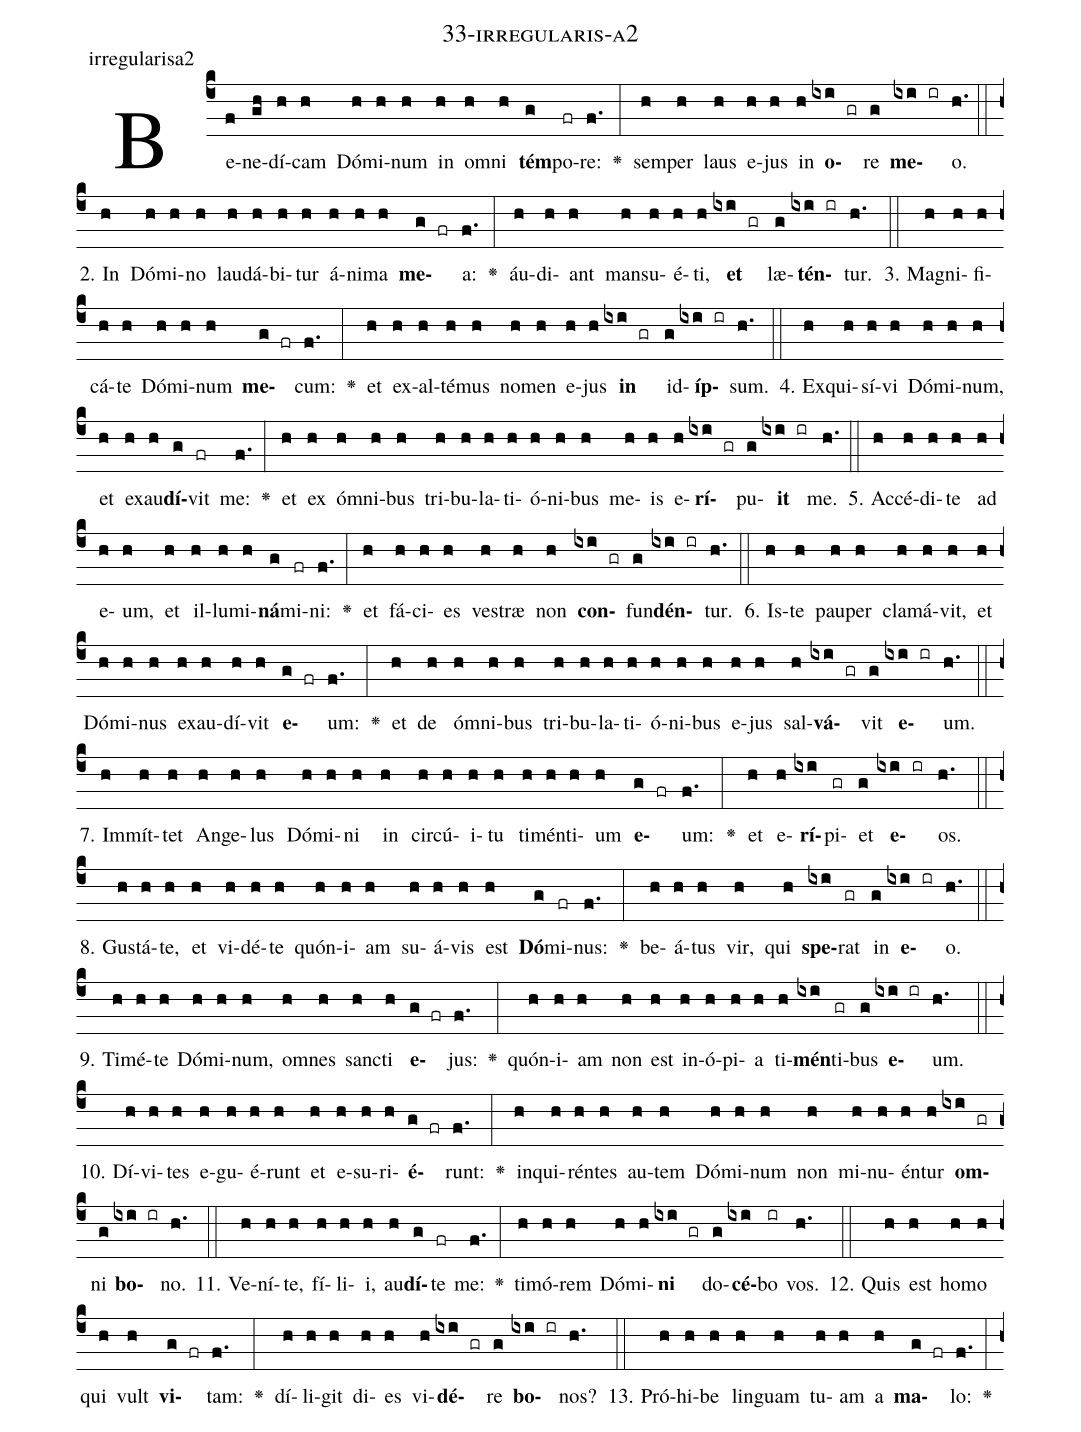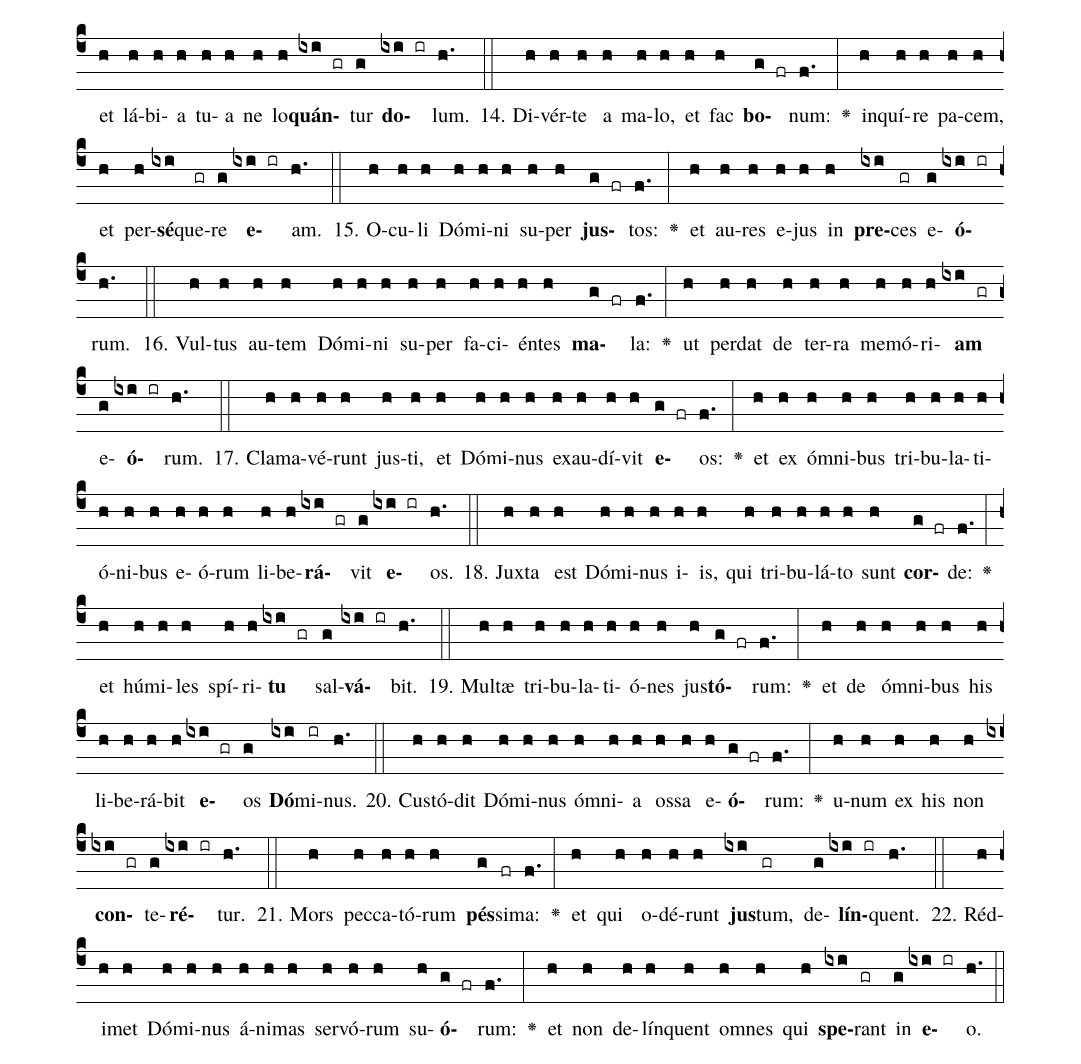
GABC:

name: 33-irregularis-a2;
annotation: irregularisa2;
%%
(c4)Be(f)ne(gh)dí(h)cam(h) Dó(h)mi(h)num(h) in(h) om(h)ni(h) <b>tém</b>(g)po(fr)re:(f.) <v>\greheightstar</v>(:) sem(h)per(h) laus(h) e(h)jus(h) in(h) <b>o</b>(ixi gr)re(g) <b>me</b>(ixi ir)o.(h.) (::)
2. In(h) Dó(h)mi(h)no(h) lau(h)dá(h)bi(h)tur(h) á(h)ni(h)ma(h) <b>me</b>(g fr)a:(f.) <v>\greheightstar</v>(:) áu(h)di(h)ant(h) man(h)su(h)é(h)ti,(h) <b>et</b>(ixi gr) læ(g)<b>tén</b>(ixi ir)tur.(h.) (::)
3. Ma(h)gni(h)fi(h)cá(h)te(h) Dó(h)mi(h)num(h) <b>me</b>(g fr)cum:(f.) <v>\greheightstar</v>(:) et(h) ex(h)al(h)té(h)mus(h) no(h)men(h) e(h)jus(h) <b>in</b>(ixi gr) id(g)<b>íp</b>(ixi ir)sum.(h.) (::)
4. Ex(h)qui(h)sí(h)vi(h) Dó(h)mi(h)num,(h) et(h) ex(h)au(h)<b>dí</b>(g)vit(fr) me:(f.) <v>\greheightstar</v>(:) et(h) ex(h) óm(h)ni(h)bus(h) tri(h)bu(h)la(h)ti(h)ó(h)ni(h)bus(h) me(h)is(h) e(h)<b>rí</b>(ixi gr)pu(g)<b>it</b>(ixi ir) me.(h.) (::)
5. Ac(h)cé(h)di(h)te(h) ad(h) e(h)um,(h) et(h) il(h)lu(h)mi(h)<b>ná</b>(g)mi(fr)ni:(f.) <v>\greheightstar</v>(:) et(h) fá(h)ci(h)es(h) ves(h)træ(h) non(h) <b>con</b>(ixi gr)fun(g)<b>dén</b>(ixi ir)tur.(h.) (::)
6. Is(h)te(h) pau(h)per(h) cla(h)má(h)vit,(h) et(h) Dó(h)mi(h)nus(h) ex(h)au(h)dí(h)vit(h) <b>e</b>(g fr)um:(f.) <v>\greheightstar</v>(:) et(h) de(h) óm(h)ni(h)bus(h) tri(h)bu(h)la(h)ti(h)ó(h)ni(h)bus(h) e(h)jus(h) sal(h)<b>vá</b>(ixi gr)vit(g) <b>e</b>(ixi ir)um.(h.) (::)
7. Im(h)mít(h)tet(h) An(h)ge(h)lus(h) Dó(h)mi(h)ni(h) in(h) cir(h)cú(h)i(h)tu(h) ti(h)mén(h)ti(h)um(h) <b>e</b>(g fr)um:(f.) <v>\greheightstar</v>(:) et(h) e(h)<b>rí</b>(ixi)pi(gr)et(g) <b>e</b>(ixi ir)os.(h.) (::)
8. Gus(h)tá(h)te,(h) et(h) vi(h)dé(h)te(h) quón(h)i(h)am(h) su(h)á(h)vis(h) est(h) <b>Dó</b>(g)mi(fr)nus:(f.) <v>\greheightstar</v>(:) be(h)á(h)tus(h) vir,(h) qui(h) <b>spe</b>(ixi)rat(gr) in(g) <b>e</b>(ixi ir)o.(h.) (::)
9. Ti(h)mé(h)te(h) Dó(h)mi(h)num,(h) om(h)nes(h) sanc(h)ti(h) <b>e</b>(g fr)jus:(f.) <v>\greheightstar</v>(:) quón(h)i(h)am(h) non(h) est(h) in(h)ó(h)pi(h)a(h) ti(h)<b>mén</b>(ixi)ti(gr)bus(g) <b>e</b>(ixi ir)um.(h.) (::)
10. Dí(h)vi(h)tes(h) e(h)gu(h)é(h)runt(h) et(h) e(h)su(h)ri(h)<b>é</b>(g fr)runt:(f.) <v>\greheightstar</v>(:) in(h)qui(h)rén(h)tes(h) au(h)tem(h) Dó(h)mi(h)num(h) non(h) mi(h)nu(h)én(h)tur(h) <b>om</b>(ixi gr)ni(g) <b>bo</b>(ixi ir)no.(h.) (::)
11. Ve(h)ní(h)te,(h) fí(h)li(h)i,(h) au(h)<b>dí</b>(g)te(fr) me:(f.) <v>\greheightstar</v>(:) ti(h)mó(h)rem(h) Dó(h)mi(h)<b>ni</b>(ixi gr) do(g)<b>cé</b>(ixi)bo(ir) vos.(h.) (::)
12. Quis(h) est(h) ho(h)mo(h) qui(h) vult(h) <b>vi</b>(g fr)tam:(f.) <v>\greheightstar</v>(:) dí(h)li(h)git(h) di(h)es(h) vi(h)<b>dé</b>(ixi gr)re(g) <b>bo</b>(ixi ir)nos?(h.) (::)
13. Pró(h)hi(h)be(h) lin(h)guam(h) tu(h)am(h) a(h) <b>ma</b>(g fr)lo:(f.) <v>\greheightstar</v>(:) et(h) lá(h)bi(h)a(h) tu(h)a(h) ne(h) lo(h)<b>quán</b>(ixi gr)tur(g) <b>do</b>(ixi ir)lum.(h.) (::)
14. Di(h)vér(h)te(h) a(h) ma(h)lo,(h) et(h) fac(h) <b>bo</b>(g fr)num:(f.) <v>\greheightstar</v>(:) in(h)quí(h)re(h) pa(h)cem,(h) et(h) per(h)<b>sé</b>(ixi)que(gr)re(g) <b>e</b>(ixi ir)am.(h.) (::)
15. O(h)cu(h)li(h) Dó(h)mi(h)ni(h) su(h)per(h) <b>jus</b>(g fr)tos:(f.) <v>\greheightstar</v>(:) et(h) au(h)res(h) e(h)jus(h) in(h) <b>pre</b>(ixi)ces(gr) e(g)<b>ó</b>(ixi ir)rum.(h.) (::)
16. Vul(h)tus(h) au(h)tem(h) Dó(h)mi(h)ni(h) su(h)per(h) fa(h)ci(h)én(h)tes(h) <b>ma</b>(g fr)la:(f.) <v>\greheightstar</v>(:) ut(h) per(h)dat(h) de(h) ter(h)ra(h) me(h)mó(h)ri(h)<b>am</b>(ixi gr) e(g)<b>ó</b>(ixi ir)rum.(h.) (::)
17. Cla(h)ma(h)vé(h)runt(h) jus(h)ti,(h) et(h) Dó(h)mi(h)nus(h) ex(h)au(h)dí(h)vit(h) <b>e</b>(g fr)os:(f.) <v>\greheightstar</v>(:) et(h) ex(h) óm(h)ni(h)bus(h) tri(h)bu(h)la(h)ti(h)ó(h)ni(h)bus(h) e(h)ó(h)rum(h) li(h)be(h)<b>rá</b>(ixi gr)vit(g) <b>e</b>(ixi ir)os.(h.) (::)
18. Jux(h)ta(h) est(h) Dó(h)mi(h)nus(h) i(h)is,(h) qui(h) tri(h)bu(h)lá(h)to(h) sunt(h) <b>cor</b>(g fr)de:(f.) <v>\greheightstar</v>(:) et(h) hú(h)mi(h)les(h) spí(h)ri(h)<b>tu</b>(ixi gr) sal(g)<b>vá</b>(ixi ir)bit.(h.) (::)
19. Mul(h)tæ(h) tri(h)bu(h)la(h)ti(h)ó(h)nes(h) jus(h)<b>tó</b>(g fr)rum:(f.) <v>\greheightstar</v>(:) et(h) de(h) óm(h)ni(h)bus(h) his(h) li(h)be(h)rá(h)bit(h) <b>e</b>(ixi gr)os(g) <b>Dó</b>(ixi)mi(ir)nus.(h.) (::)
20. Cus(h)tó(h)dit(h) Dó(h)mi(h)nus(h) óm(h)ni(h)a(h) os(h)sa(h) e(h)<b>ó</b>(g fr)rum:(f.) <v>\greheightstar</v>(:) u(h)num(h) ex(h) his(h) non(h) <b>con</b>(ixi gr)te(g)<b>ré</b>(ixi ir)tur.(h.) (::)
21. Mors(h) pec(h)ca(h)tó(h)rum(h) <b>pés</b>(g)si(fr)ma:(f.) <v>\greheightstar</v>(:) et(h) qui(h) o(h)dé(h)runt(h) <b>jus</b>(ixi)tum,(gr) de(g)<b>lín</b>(ixi ir)quent.(h.) (::)
22. Réd(h)i(h)met(h) Dó(h)mi(h)nus(h) á(h)ni(h)mas(h) ser(h)vó(h)rum(h) su(h)<b>ó</b>(g fr)rum:(f.) <v>\greheightstar</v>(:) et(h) non(h) de(h)lín(h)quent(h) om(h)nes(h) qui(h) <b>spe</b>(ixi)rant(gr) in(g) <b>e</b>(ixi ir)o.(h.) (::)
